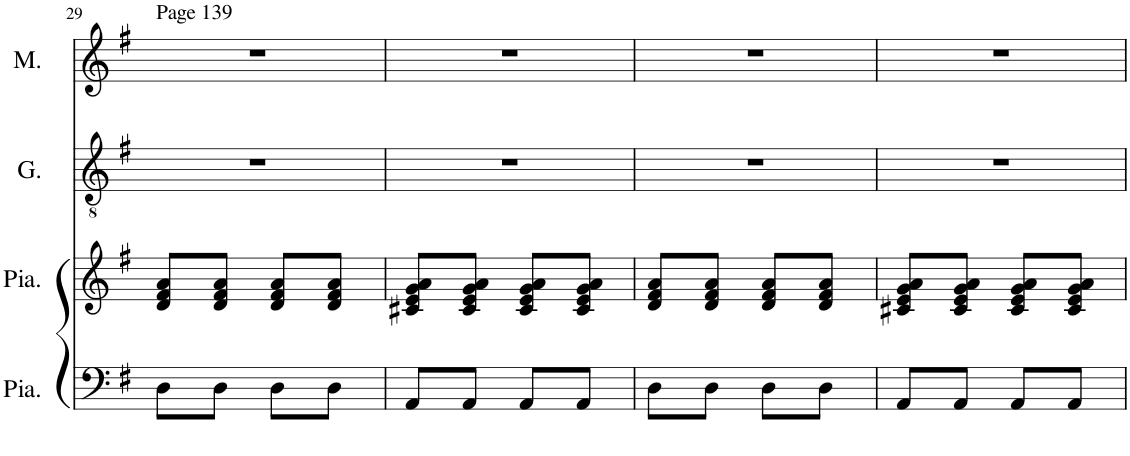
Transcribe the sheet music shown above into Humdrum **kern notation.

**kern	**kern	**kern	**kern	**kern	**kern	**kern
*part7	*part6	*part5	*part4	*part3	*part2	*part1
*staff7	*staff6	*staff5	*staff4	*staff3	*staff2	*staff1
*I"Piano	*I"Piano	*I"Basses	*I"Ténors	*I"Sopranis	*I"Galuchet	*I"Malaga
*I'Pia.	*I'Pia.	*I'B.	*I'T.	*I'S.	*I'G.	*I'M.
!!LO:PB:g=z
*clefF4	*clefG2	*clefF4	*clefGv2	*clefG2	*clefGv2	*clefG2
*	*	*	*Trd4c7	*	*Trd8c14	*
*k[f#]	*k[f#]	*k[f#]	*k[f#]	*k[f#]	*k[f#]	*k[f#]
*M2/4	*M2/4	*M2/4	*M2/4	*M2/4	*M2/4	*M2/4
=29	=29	=29	=29	=29	=29	=29
!	!	!	!	!	!	!LO:TX:a:t=Page 139
8D\L	8d/ 8f#/ 8a/L	8D\L	8D/L	4a	2r	2r
8D\J	8d/ 8f#/ 8a/J	8E\J	8E/J	.	.	.
8D\L	8d/ 8f#/ 8a/L	8G\L	8G/L	4a	.	.
8D\J	8d/ 8f#/ 8a/J	8F#\J	8F#/J	.	.	.
=30	=30	=30	=30	=30	=30	=30
8AA/L	8c#X/ 8e/ 8g/ 8a/L	8F#\L	8F#/L	4a	2r	2r
8AA/J	8c#/ 8e/ 8g/ 8a/J	8E\J	8E/J	.	.	.
8AA/L	8c#/ 8e/ 8g/ 8a/L	8E\L	8E/L	4a	.	.
8AA/J	8c#/ 8e/ 8g/ 8a/J	8E\J	8E/J	.	.	.
=31	=31	=31	=31	=31	=31	=31
8D\L	8d/ 8f#/ 8a/L	8F#\L	8F#/L	4a	2r	2r
8D\J	8d/ 8f#/ 8a/J	8G\J	8G/J	.	.	.
8D\L	8d/ 8f#/ 8a/L	8G#X\L	8G#X/L	4a	.	.
8D\J	8d/ 8f#/ 8a/J	8A\J	8A/J	.	.	.
=32	=32	=32	=32	=32	=32	=32
8AA/L	8c#X/ 8e/ 8g/ 8a/L	4B	4B	4a	2r	2r
8AA/J	8c#/ 8e/ 8g/ 8a/J	.	.	.	.	.
8AA/L	8c#/ 8e/ 8g/ 8a/L	4A	4A	4a	.	.
8AA/J	8c#/ 8e/ 8g/ 8a/J	.	.	.	.	.
=	=	=	=	=	=	=
*-	*-	*-	*-	*-	*-	*-
